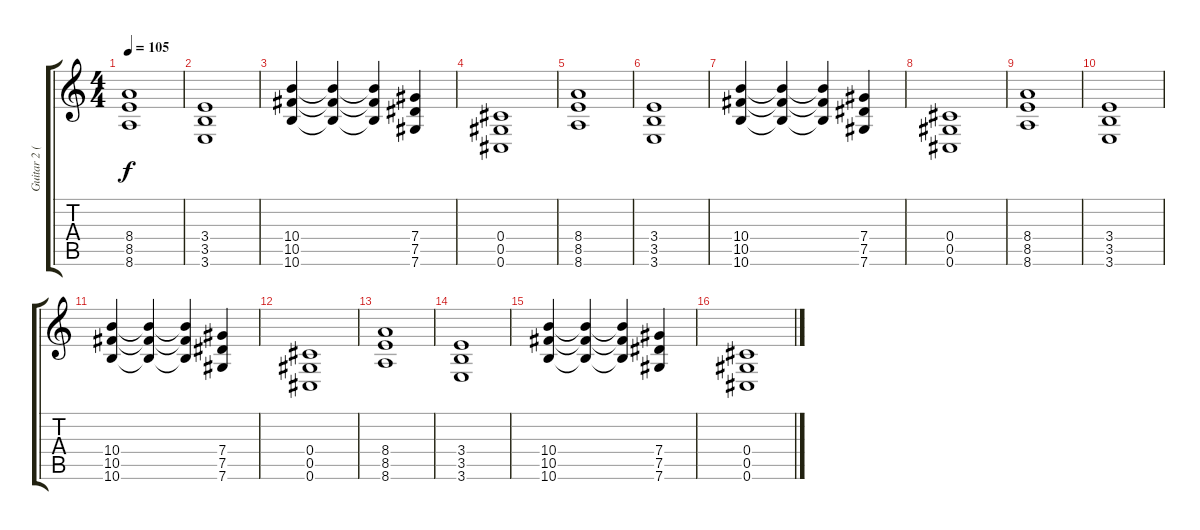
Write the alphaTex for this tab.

\track ("Guitar 2 (Mike Shinoda)" "Guitar 2 (") {instrument distortionguitar}
\staff {score tabs}
\tuning (Eb4 Bb3 Gb3 Db3 Ab2 Db2) {hide}
\ts (4 4)
\tempo 105
\clef g2
\ks c
(8.4 8.5 8.6).1{dy f} |
(3.4 3.5 3.6).1 |
(10.4 10.5 10.6).4 (10.4{t} 10.5{t} 10.6{t}).4 (10.4{t} 10.5{t} 10.6{t}).4 (7.4 7.5 7.6).4 |
(0.4 0.5 0.6).1 |
(8.4 8.5 8.6).1 |
(3.4 3.5 3.6).1 |
(10.4 10.5 10.6).4 (10.4{t} 10.5{t} 10.6{t}).4 (10.4{t} 10.5{t} 10.6{t}).4 (7.4 7.5 7.6).4 |
(0.4 0.5 0.6).1 |
(8.4 8.5 8.6).1 |
(3.4 3.5 3.6).1 |
(10.4 10.5 10.6).4 (10.4{t} 10.5{t} 10.6{t}).4 (10.4{t} 10.5{t} 10.6{t}).4 (7.4 7.5 7.6).4 |
(0.4 0.5 0.6).1 |
(8.4 8.5 8.6).1 |
(3.4 3.5 3.6).1 |
(10.4 10.5 10.6).4 (10.4{t} 10.5{t} 10.6{t}).4 (10.4{t} 10.5{t} 10.6{t}).4 (7.4 7.5 7.6).4 |
(0.4 0.5 0.6).1{volume 16}
